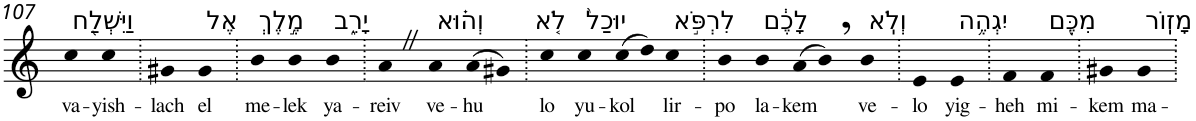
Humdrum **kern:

**kern	**text
*part1	*part1
*staff1	*staff1
*I"Piano	*
*I'Pno	*
!!LO:PB:g=z
*clefG2	*
*k[]	*
=107	=107
!LO:TX:a:t=וַיִּשְׁלַ֖ח	!
!	!LO:LY:b
4cc	va-
!	!LO:LY:b
4cc	-yish-
=108.	=108.
!	!LO:LY:b
4g#X	-lach
!LO:TX:a:t=אֶל	!
!	!LO:LY:b
4g#	el
=109.	=109.
!LO:TX:a:t=מֶ֣לֶךְ	!
!	!LO:LY:b
4b	me-
!	!LO:LY:b
4b	-lek
!LO:TX:a:t=יָרֵ֑ב	!
!	!LO:LY:b
4b	ya-
=110.	=110.
!	!LO:LY:b
4aZ	-reiv
!LO:TX:a:t=וְה֗וּא	!
!	!LO:LY:b
4a	ve-
!	!LO:LY:b
(>8a	-hu
8g#X)	.
=111.	=111.
!LO:TX:a:t=לֹ֤א	!
!	!LO:LY:b
4cc	lo
!LO:TX:a:t=יוּכַל֙	!
!	!LO:LY:b
4cc	yu-
!	!LO:LY:b
(>8cc	-kol
8dd)	.
!LO:TX:a:t=לִרְפֹּ֣א	!
!	!LO:LY:b
4cc	lir-
=112.	=112.
!	!LO:LY:b
4b	-po
!LO:TX:a:t=לָכֶ֔ם	!
!	!LO:LY:b
4b	la-
!	!LO:LY:b
(>8a	-kem
8b,)	.
!LO:TX:a:t=וְלֹֽא	!
!	!LO:LY:b
4b	ve-
=113.	=113.
!	!LO:LY:b
4e	-lo
!LO:TX:a:t=יִגְהֶ֥ה	!
!	!LO:LY:b
4e	yig-
=114.	=114.
!	!LO:LY:b
4f	-heh
!LO:TX:a:t=מִכֶּ֖ם	!
!	!LO:LY:b
4f	mi-
=115.	=115.
!	!LO:LY:b
4g#X	-kem
!LO:TX:a:t=מָזֽוֹר	!
!	!LO:LY:b
4g#	ma-
=.	=.
*-	*-
